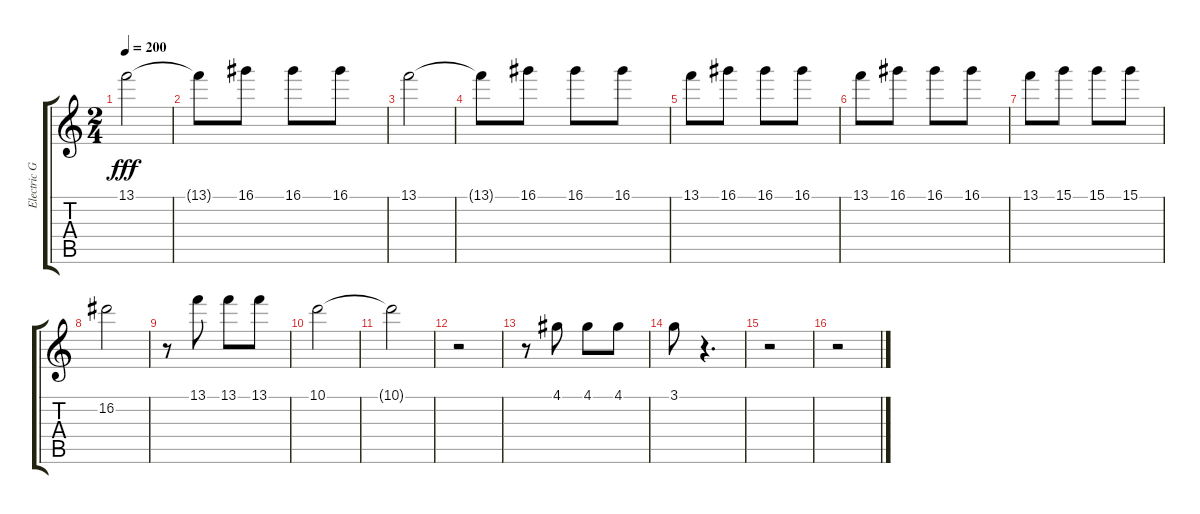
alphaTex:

\track ("Electric Guitar 1" "Electric G") {instrument distortionguitar}
\staff {score tabs}
\tuning (E4 B3 G3 D3 A2 E2) {hide}
\ts (2 4)
\tempo 200
\clef g2
\ks c
13.1.2{dy fff} |
13.1{t}.8 16.1.8 16.1.8 16.1.8 |
13.1.2 |
13.1{t}.8 16.1.8 16.1.8 16.1.8 |
13.1.8 16.1.8 16.1.8 16.1.8 |
13.1.8 16.1.8 16.1.8 16.1.8 |
13.1.8 15.1.8 15.1.8 15.1.8 |
16.2.2 |
r.8 13.1.8 13.1.8 13.1.8 |
10.1.2 |
10.1{t}.2 |
r.2 |
r.8 4.1.8 4.1.8 4.1.8 |
3.1.8 r.4{d} |
r.2 |
r.2
